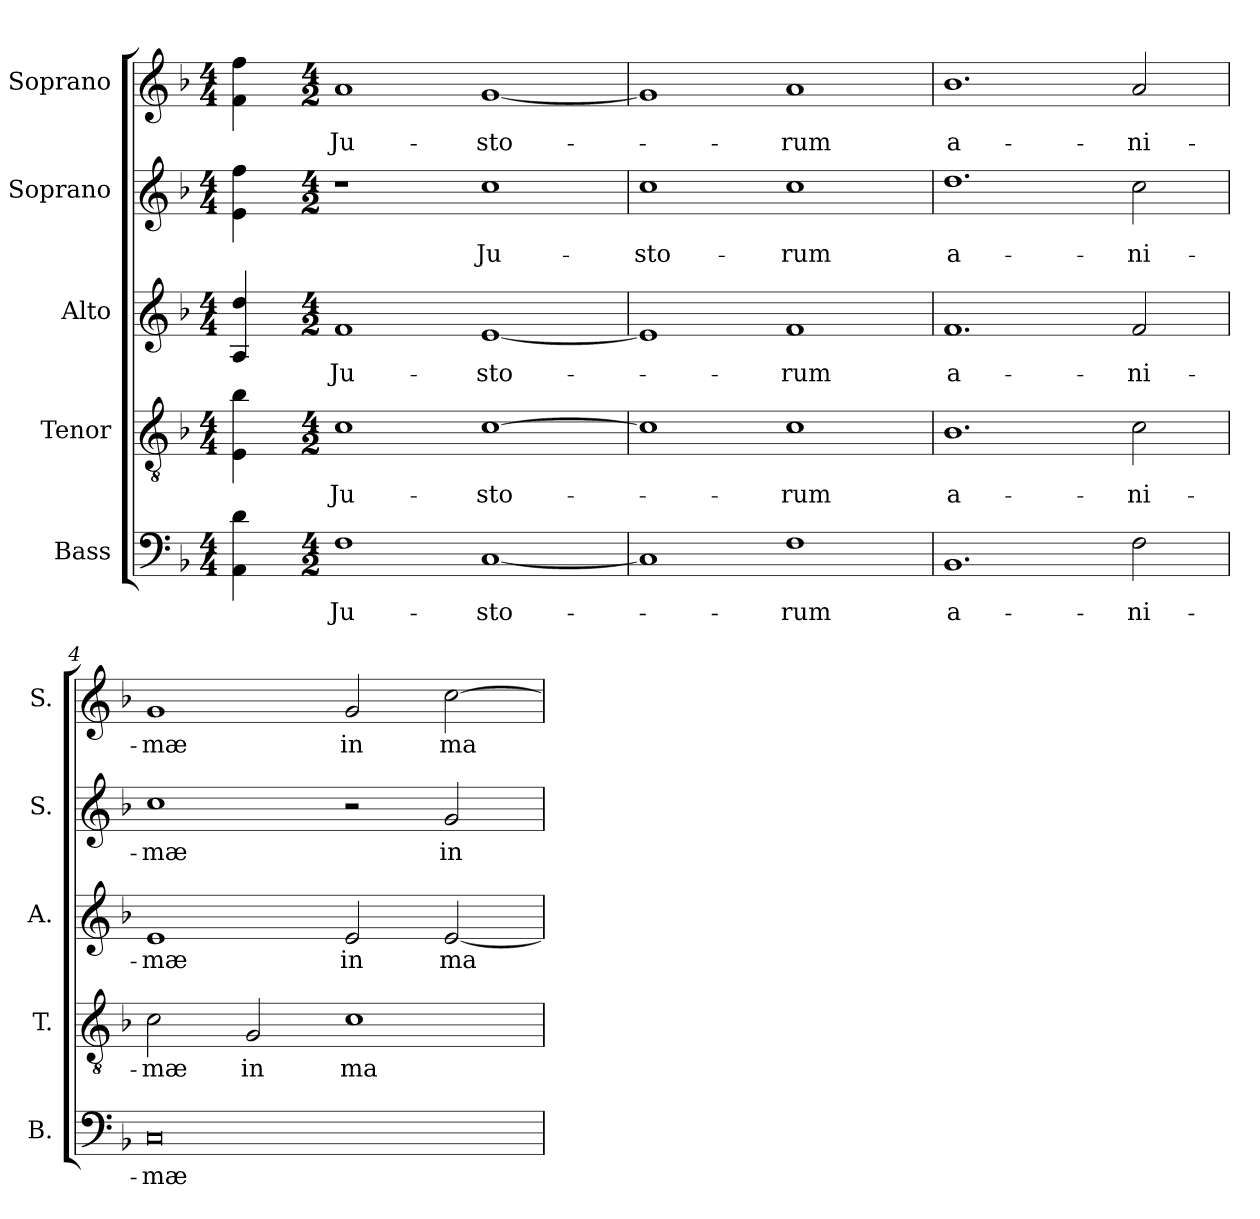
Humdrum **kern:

**kern	**text	**kern	**text	**kern	**text	**kern	**text	**kern	**text
*part5	*part5	*part4	*part4	*part3	*part3	*part2	*part2	*part1	*part1
*staff5	*staff5	*staff4	*staff4	*staff3	*staff3	*staff2	*staff2	*staff1	*staff1
*I"Bass	*	*I"Tenor	*	*I"Alto	*	*I"Soprano	*	*I"Soprano	*
*I'B.	*	*I'T.	*	*I'A.	*	*I'S.	*	*I'S.	*
!!LO:PB:g=z
*clefF4	*	*clefGv2	*	*clefG2	*	*clefG2	*	*clefG2	*
*	*	*ITrd7c12	*	*	*	*	*	*	*
*k[b-]	*	*k[b-]	*	*k[b-]	*	*k[b-]	*	*k[b-]	*
*F:	*	*F:	*	*F:	*	*F:	*	*F:	*
*M4/4	*	*M4/4	*	*M4/4	*	*M4/4	*	*M4/4	*
=	=	=	=	=	=	=	=	=	=
4AAi\ 4di	.	4EEi\ 4B-i	.	4Ai/ 4ddi	.	4ei\ 4ffi	.	4fi\ 4ffi	.
=1-	=1-	=1-	=1-	=1-	=1-	=1-	=1-	=1-	=1-
*M4/2	*	*M4/2	*	*M4/2	*	*M4/2	*	*M4/2	*
!	!LO:LY:b:color=#000000	!	!	!	!	!	!	!	!
!	!	!	!LO:LY:b:color=#000000	!	!	!	!	!	!
!	!	!	!	!	!LO:LY:b:color=#000000	!	!	!	!
!	!	!	!	!	!	!	!	!	!LO:LY:b:color=#000000
1Fi	Ju-	1Ci	Ju-	1fi	Ju-	1r	.	1ai	Ju-
!	!LO:LY:b:color=#000000	!	!	!	!	!	!	!	!
!	!	!	!LO:LY:b:color=#000000	!	!	!	!	!	!
!	!	!	!	!	!LO:LY:b:color=#000000	!	!	!	!
!	!	!	!	!	!	!	!LO:LY:b:color=#000000	!	!
!	!	!	!	!	!	!	!	!	!LO:LY:b:color=#000000
[1Ci	-sto-	[1Ci	-sto-	[1ei	-sto-	1cci	Ju-	[1gi	-sto-
=2	=2	=2	=2	=2	=2	=2	=2	=2	=2
!	!	!	!	!	!	!	!LO:LY:b:color=#000000	!	!
1Ci]	.	1Ci]	.	1ei]	.	1cci	-sto-	1gi]	.
!	!LO:LY:b:color=#000000	!	!	!	!	!	!	!	!
!	!	!	!LO:LY:b:color=#000000	!	!	!	!	!	!
!	!	!	!	!	!LO:LY:b:color=#000000	!	!	!	!
!	!	!	!	!	!	!	!LO:LY:b:color=#000000	!	!
!	!	!	!	!	!	!	!	!	!LO:LY:b:color=#000000
1Fi	-rum	1Ci	-rum	1fi	-rum	1cci	-rum	1ai	-rum
=3	=3	=3	=3	=3	=3	=3	=3	=3	=3
!	!LO:LY:b:color=#000000	!	!	!	!	!	!	!	!
!	!	!	!LO:LY:b:color=#000000	!	!	!	!	!	!
!	!	!	!	!	!LO:LY:b:color=#000000	!	!	!	!
!	!	!	!	!	!	!	!LO:LY:b:color=#000000	!	!
!	!	!	!	!	!	!	!	!	!LO:LY:b:color=#000000
1.BB-i	a-	1.BB-i	a-	1.fi	a-	1.ddi	a-	1.b-i	a-
!	!LO:LY:b:color=#000000	!	!	!	!	!	!	!	!
!	!	!	!LO:LY:b:color=#000000	!	!	!	!	!	!
!	!	!	!	!	!LO:LY:b:color=#000000	!	!	!	!
!	!	!	!	!	!	!	!LO:LY:b:color=#000000	!	!
!	!	!	!	!	!	!	!	!	!LO:LY:b:color=#000000
2Fi\	-ni-	2Ci\	-ni-	2fi/	-ni-	2cci\	-ni-	2ai/	-ni-
=4	=4	=4	=4	=4	=4	=4	=4	=4	=4
!	!LO:LY:b:color=#000000	!	!	!	!	!	!	!	!
!	!	!	!LO:LY:b:color=#000000	!	!	!	!	!	!
!	!	!	!	!	!LO:LY:b:color=#000000	!	!	!	!
!	!	!	!	!	!	!	!LO:LY:b:color=#000000	!	!
!	!	!	!	!	!	!	!	!	!LO:LY:b:color=#000000
0Ci	-mæ	2Ci\	-mæ	1ei	-mæ	1cci	-mæ	1gi	-mæ
!	!	!	!LO:LY:b:color=#000000	!	!	!	!	!	!
.	.	2GGi/	in	.	.	.	.	.	.
!	!	!	!LO:LY:b:color=#000000	!	!	!	!	!	!
!	!	!	!	!	!LO:LY:b:color=#000000	!	!	!	!
!	!	!	!	!	!	!	!	!	!LO:LY:b:color=#000000
.	.	1Ci	ma-	2ei/	in	2r	.	2gi/	in
!	!	!	!	!	!LO:LY:b:color=#000000	!	!	!	!
!	!	!	!	!	!	!	!LO:LY:b:color=#000000	!	!
!	!	!	!	!	!	!	!	!	!LO:LY:b:color=#000000
.	.	.	.	[2ei/	ma-	2gi/	in	[2cci\	ma-
=	=	=	=	=	=	=	=	=	=
*-	*-	*-	*-	*-	*-	*-	*-	*-	*-
